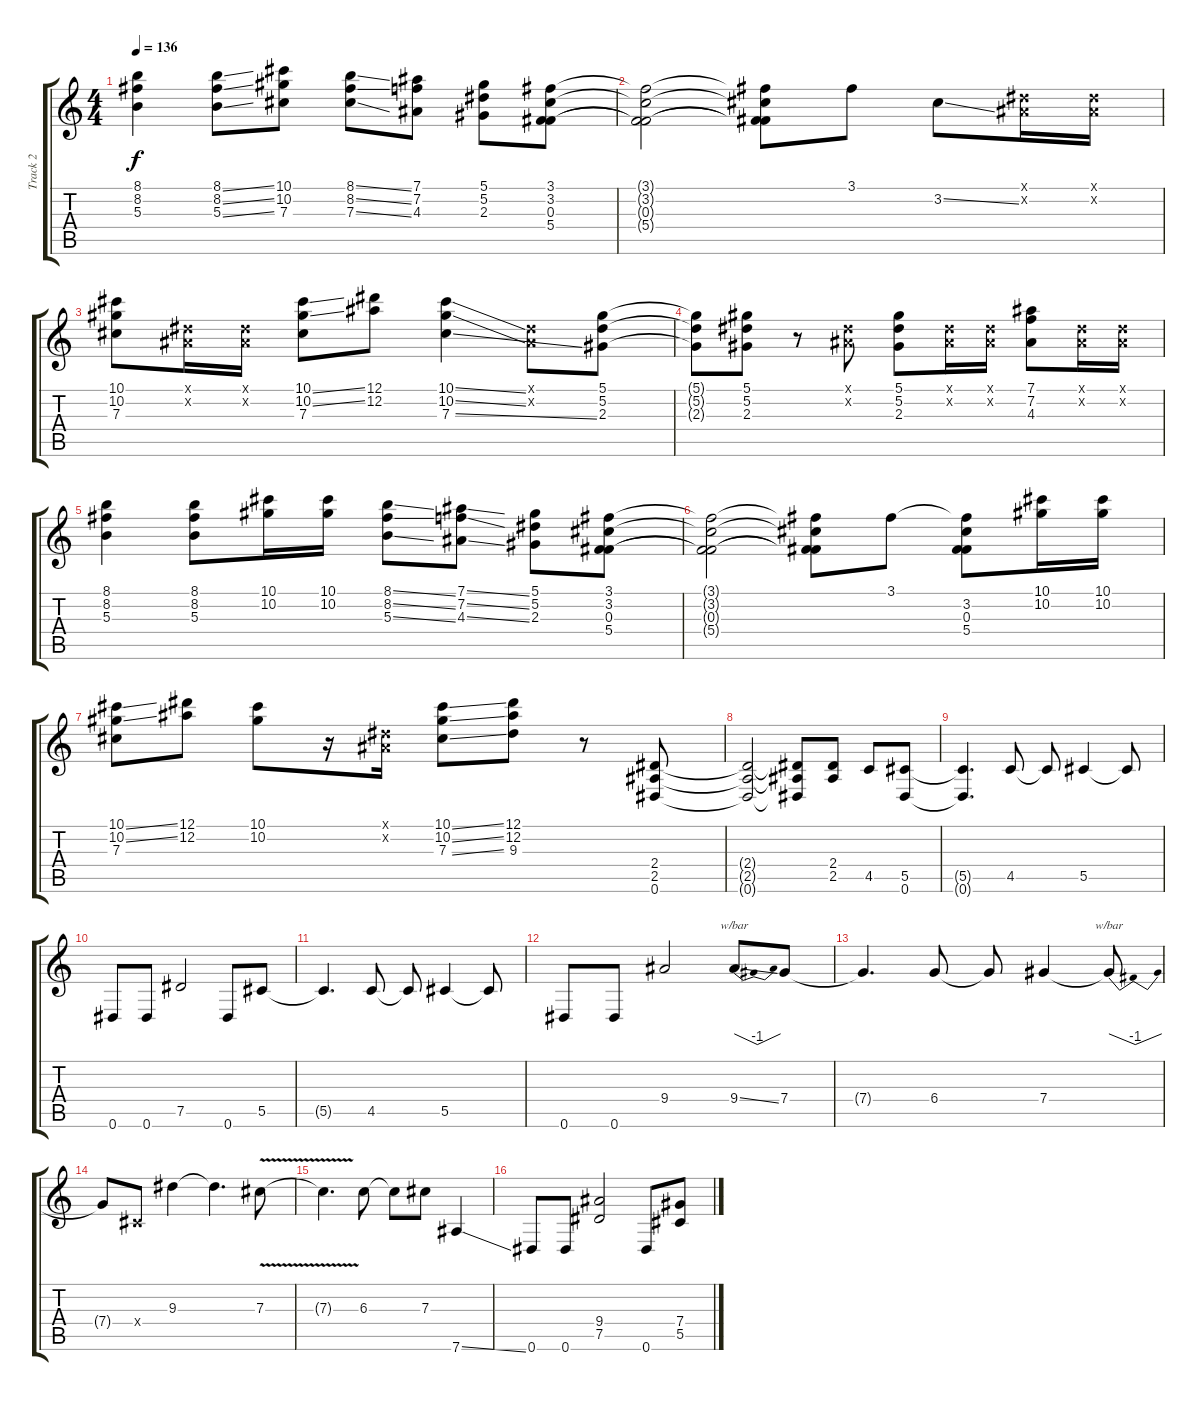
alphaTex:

\track ("Track 2" "Track 2") {instrument overdrivenguitar}
\staff {score tabs}
\tuning (Eb4 Bb3 Gb3 Db3 Ab2 Eb2) {hide}
\ts (4 4)
\tempo 136
\clef g2
\ks c
(8.1 8.2 5.3).4{dy f} (8.1{ss} 8.2{ss} 5.3{ss}).8 (10.1 10.2 7.3).8 (8.1{ss} 8.2{ss} 7.3{ss}).8 (7.1 7.2 4.3).8 (5.1 5.2 2.3).8 (3.1 3.2 0.3 5.4).8 |
(3.1{t} 3.2{t} 0.3{t} 5.4{t}).2 (3.1{t} 3.2{t} 0.3{t} 5.4{t}).8 3.1.8 3.2{ss}.8 (0.1{x} 0.2{x}).16 (0.1{x} 0.2{x}).16 |
(10.1 10.2 7.3).8 (0.1{x} 0.2{x}).16 (0.1{x} 0.2{x}).16 (10.1{ss} 10.2{ss} 7.3).8 (12.1 12.2).8 (10.1{ss} 10.2{ss} 7.3{ss}).4 (0.1{x} 0.2{x}).8 (5.1 5.2 2.3).8 |
(5.1{t} 5.2{t} 2.3{t}).8 (5.1 5.2 2.3).8 r.8 (0.1{x} 0.2{x}).8 (5.1 5.2 2.3).8 (0.1{x} 0.2{x}).16 (0.1{x} 0.2{x}).16 (7.1 7.2 4.3).8 (0.1{x} 0.2{x}).16 (0.1{x} 0.2{x}).16 |
(8.1 8.2 5.3).4 (8.1 8.2 5.3).8 (10.1 10.2).16 (10.1 10.2).16 (8.1{ss} 8.2{ss} 5.3{ss}).8 (7.1{ss} 7.2{ss} 4.3{ss}).8 (5.1 5.2 2.3).8 (3.1 3.2 0.3 5.4).8 |
(3.1{t} 3.2{t} 0.3{t} 5.4{t}).2 (3.1{t} 3.2{t} 0.3{t} 5.4{t}).8 3.1.8 (3.1{t} 3.2 0.3 5.4).8 (10.1 10.2).16 (10.1 10.2).16 |
(10.1{ss} 10.2{ss} 7.3).8 (12.1 12.2).8 (10.1 10.2).8 r.16 (0.1{x} 0.2{x}).16 (10.1{ss} 10.2{ss} 7.3{ss}).8 (12.1 12.2 9.3).8 r.8 (2.4 2.5 0.6).8 |
(2.4{t} 2.5{t} 0.6{t}).2 (2.4{t} 2.5{t} 0.6{t}).8 (2.4 2.5).8 4.5.8 (5.5 0.6).8 |
(5.5{t} 0.6{t}).4{d} 4.5.8 4.5{t}.8 5.5.4 5.5{t}.8 |
0.6.8 0.6.8 7.5.2 0.6.8 5.5.8 |
5.5{t}.4{d} 4.5.8 4.5{t}.8 5.5.4 5.5{t}.8 |
0.6.8 0.6.8 9.4.2 9.4{ss}.8{tbe (dip default 0 0 30 -4 60 0)} 7.4.8 |
7.4{t}.4{d} 6.4.8 6.4{t}.8 7.4.4 7.4{t}.8{tbe (dip default 0 0 30 -4 60 0)} |
7.4{t}.8 0.4{x}.8 9.3.4 9.3{t}.4{d} 7.3{v}.8 |
7.3{v t}.4{d} 6.3.8 6.3{t}.8 7.3.8 7.6{ss}.4 |
0.6.8 0.6.8 (9.4 7.5).2 0.6.8 (7.4 5.5).8
